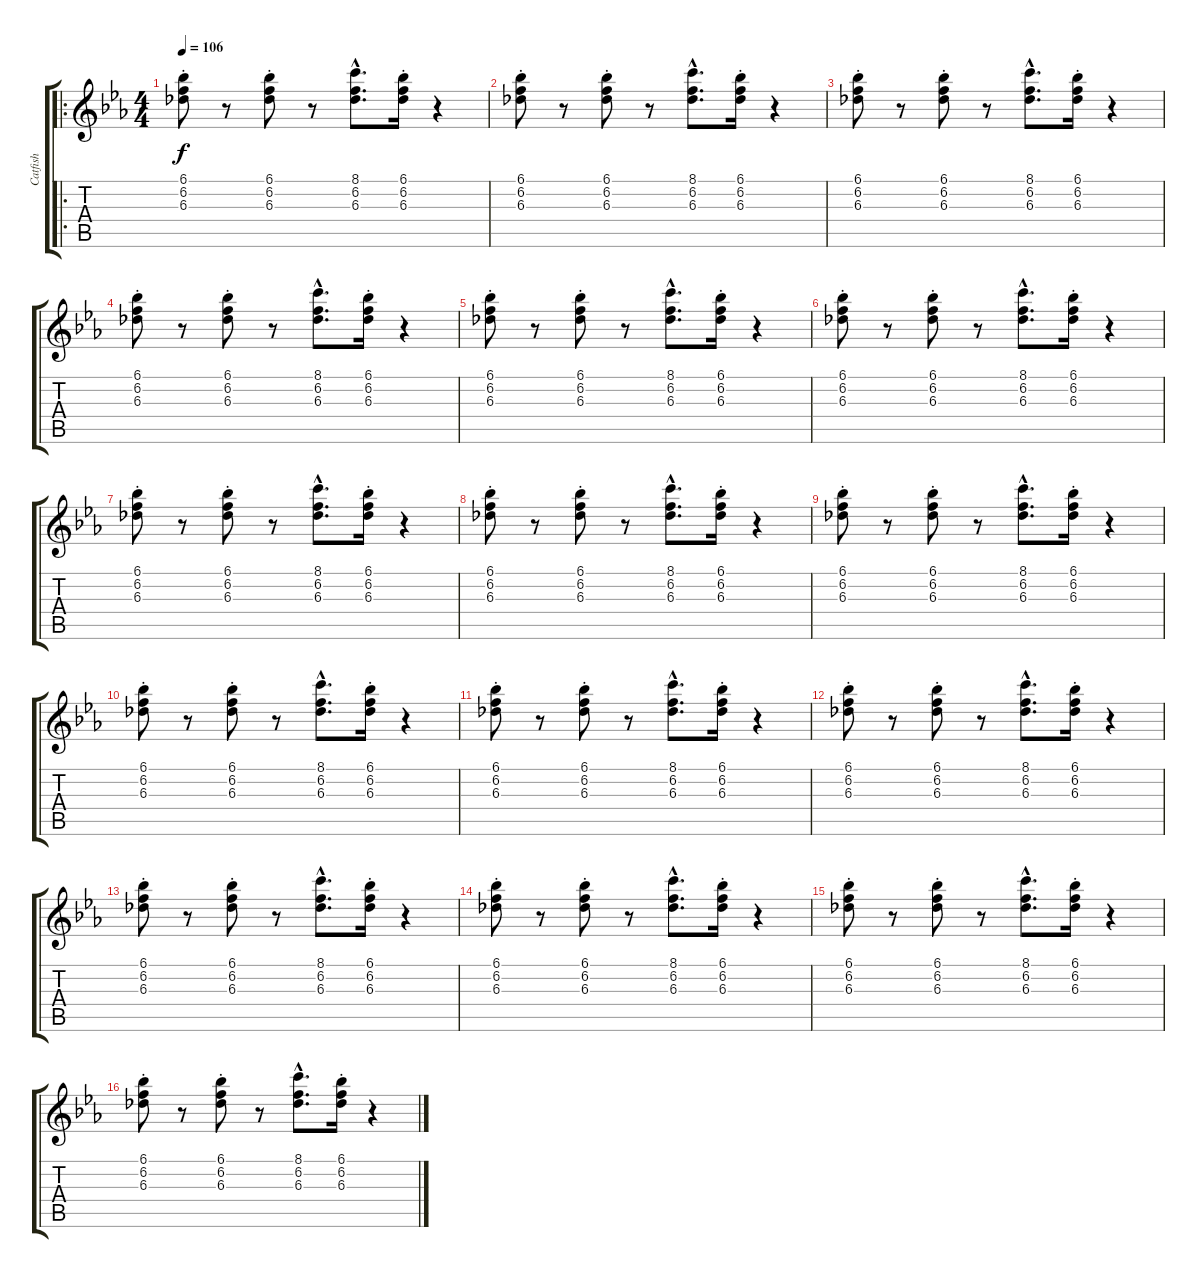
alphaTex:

\track ("Catfish" "Catfish") {instrument acousticguitarnylon}
\staff {score tabs}
\tuning (E4 B3 G3 D3 A2 E2) {hide}
\ro
\ts (4 4)
\tempo 106
\clef g2
\ks eb
(6.1{st} 6.2{st} 6.3{st}).8{dy f instrument acousticguitarnylon} r.8 (6.1{st} 6.2{st} 6.3{st}).8 r.8 (8.1{hac} 6.2{hac} 6.3{hac}).8{d} (6.1{st} 6.2{st} 6.3{st}).16 r.4 |
(6.1{st} 6.2{st} 6.3{st}).8 r.8 (6.1{st} 6.2{st} 6.3{st}).8 r.8 (8.1{hac} 6.2{hac} 6.3{hac}).8{d} (6.1{st} 6.2{st} 6.3{st}).16 r.4 |
(6.1{st} 6.2{st} 6.3{st}).8 r.8 (6.1{st} 6.2{st} 6.3{st}).8 r.8 (8.1{hac} 6.2{hac} 6.3{hac}).8{d} (6.1{st} 6.2{st} 6.3{st}).16 r.4 |
(6.1{st} 6.2{st} 6.3{st}).8 r.8 (6.1{st} 6.2{st} 6.3{st}).8 r.8 (8.1{hac} 6.2{hac} 6.3{hac}).8{d} (6.1{st} 6.2{st} 6.3{st}).16 r.4 |
(6.1{st} 6.2{st} 6.3{st}).8 r.8 (6.1{st} 6.2{st} 6.3{st}).8 r.8 (8.1{hac} 6.2{hac} 6.3{hac}).8{d} (6.1{st} 6.2{st} 6.3{st}).16 r.4 |
(6.1{st} 6.2{st} 6.3{st}).8 r.8 (6.1{st} 6.2{st} 6.3{st}).8 r.8 (8.1{hac} 6.2{hac} 6.3{hac}).8{d} (6.1{st} 6.2{st} 6.3{st}).16 r.4 |
(6.1{st} 6.2{st} 6.3{st}).8 r.8 (6.1{st} 6.2{st} 6.3{st}).8 r.8 (8.1{hac} 6.2{hac} 6.3{hac}).8{d} (6.1{st} 6.2{st} 6.3{st}).16 r.4 |
(6.1{st} 6.2{st} 6.3{st}).8 r.8 (6.1{st} 6.2{st} 6.3{st}).8 r.8 (8.1{hac} 6.2{hac} 6.3{hac}).8{d} (6.1{st} 6.2{st} 6.3{st}).16 r.4 |
(6.1{st} 6.2{st} 6.3{st}).8 r.8 (6.1{st} 6.2{st} 6.3{st}).8 r.8 (8.1{hac} 6.2{hac} 6.3{hac}).8{d} (6.1{st} 6.2{st} 6.3{st}).16 r.4 |
(6.1{st} 6.2{st} 6.3{st}).8 r.8 (6.1{st} 6.2{st} 6.3{st}).8 r.8 (8.1{hac} 6.2{hac} 6.3{hac}).8{d} (6.1{st} 6.2{st} 6.3{st}).16 r.4 |
(6.1{st} 6.2{st} 6.3{st}).8 r.8 (6.1{st} 6.2{st} 6.3{st}).8 r.8 (8.1{hac} 6.2{hac} 6.3{hac}).8{d} (6.1{st} 6.2{st} 6.3{st}).16 r.4 |
(6.1{st} 6.2{st} 6.3{st}).8 r.8 (6.1{st} 6.2{st} 6.3{st}).8 r.8 (8.1{hac} 6.2{hac} 6.3{hac}).8{d} (6.1{st} 6.2{st} 6.3{st}).16 r.4 |
(6.1{st} 6.2{st} 6.3{st}).8 r.8 (6.1{st} 6.2{st} 6.3{st}).8 r.8 (8.1{hac} 6.2{hac} 6.3{hac}).8{d} (6.1{st} 6.2{st} 6.3{st}).16 r.4 |
(6.1{st} 6.2{st} 6.3{st}).8 r.8 (6.1{st} 6.2{st} 6.3{st}).8 r.8 (8.1{hac} 6.2{hac} 6.3{hac}).8{d} (6.1{st} 6.2{st} 6.3{st}).16 r.4 |
(6.1{st} 6.2{st} 6.3{st}).8 r.8 (6.1{st} 6.2{st} 6.3{st}).8 r.8 (8.1{hac} 6.2{hac} 6.3{hac}).8{d} (6.1{st} 6.2{st} 6.3{st}).16 r.4 |
(6.1{st} 6.2{st} 6.3{st}).8 r.8 (6.1{st} 6.2{st} 6.3{st}).8 r.8 (8.1{hac} 6.2{hac} 6.3{hac}).8{d} (6.1{st} 6.2{st} 6.3{st}).16 r.4
